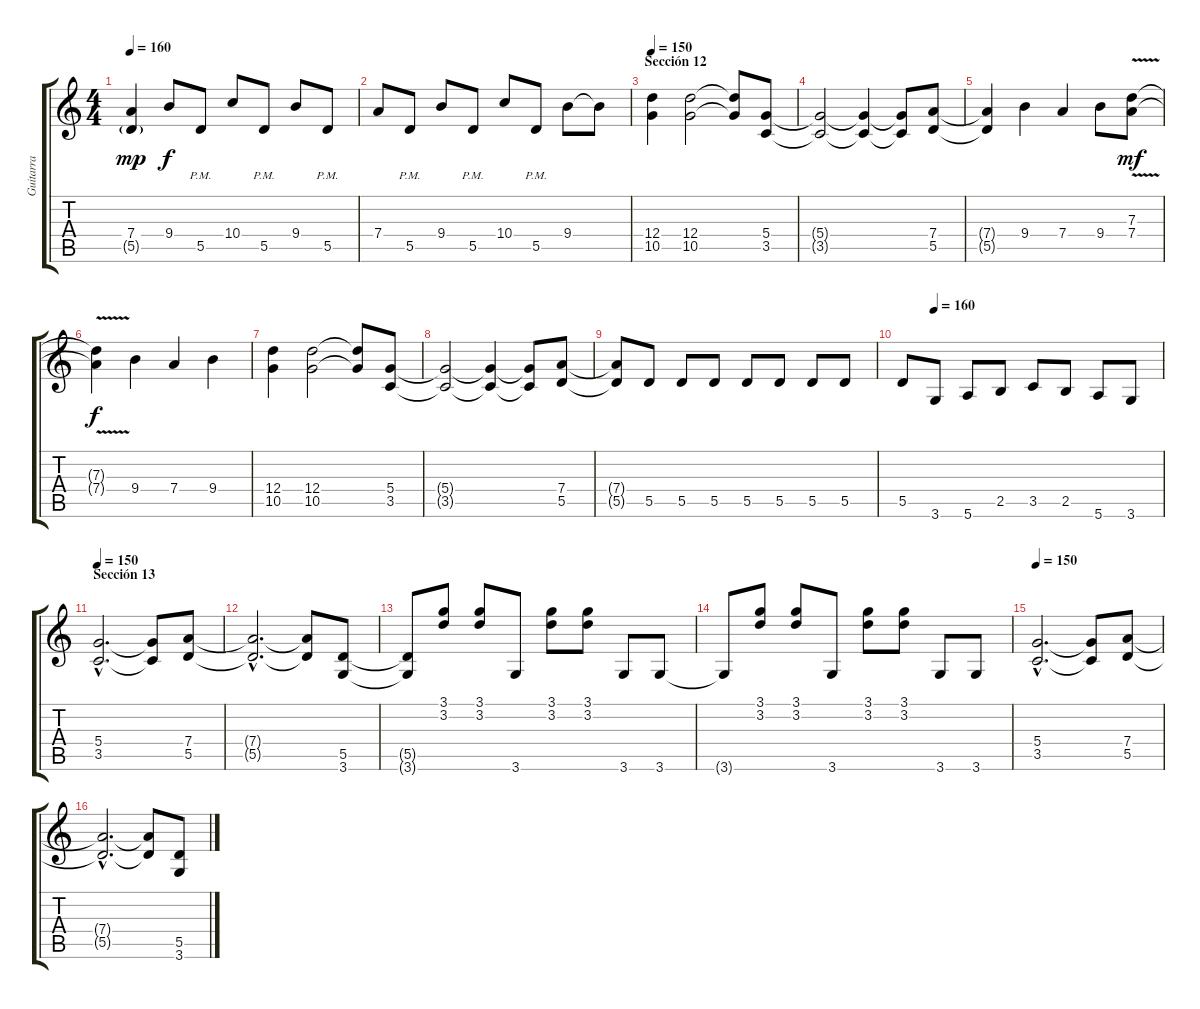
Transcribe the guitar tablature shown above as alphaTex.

\track ("Guitarra" "Guitarra") {instrument distortionguitar}
\staff {score tabs}
\tuning (E4 B3 G3 D3 A2 E2) {hide}
\ts (4 4)
\tempo 160
\clef g2
\ks c
(7.4{t} 5.5{g}).4{dy mp} 9.4.8{dy f} 5.5{pm}.8 10.4.8 5.5{pm}.8 9.4.8 5.5{pm}.8 |
7.4.8 5.5{pm}.8 9.4.8 5.5{pm}.8 10.4.8 5.5{pm}.8 9.4.8 9.4{t}.8 |
\section ("" "Sección 12")
\tempo 150
(12.4 10.5).4 (12.4 10.5).2 (12.4{t} 10.5{t}).8 (5.4 3.5).8 |
(5.4{t} 3.5{t}).2 (5.4{t} 3.5{t}).4 (5.4{t} 3.5{t}).8 (7.4 5.5).8 |
(7.4{t} 5.5{t}).4 9.4.4 7.4.4 9.4.8 (7.3{v} 7.4{v}).8{dy mf} |
(7.3{t} 7.4{t}).4{dy f} 9.4.4 7.4.4 9.4.4 |
(12.4 10.5).4 (12.4 10.5).2 (12.4{t} 10.5{t}).8 (5.4 3.5).8 |
(5.4{t} 3.5{t}).2 (5.4{t} 3.5{t}).4 (5.4{t} 3.5{t}).8 (7.4 5.5).8 |
(7.4{t} 5.5{t}).8 5.5.8 5.5.8 5.5.8 5.5.8 5.5.8 5.5.8 5.5.8 |
\tempo (160 0.125)
5.5.8 3.6.8{volume 16} 5.6.8 2.5.8 3.5.8 2.5.8 5.6.8 3.6.8 |
\section ("" "Sección 13")
\tempo 150
(5.4{hac} 3.5{hac}).2{d} (5.4{t} 3.5{t}).8 (7.4 5.5).8 |
(7.4{hac t} 5.5{hac t}).2{d} (7.4{t} 5.5{t}).8 (5.5 3.6).8 |
(5.5{t} 3.6{t}).8 (3.1 3.2).8 (3.1 3.2).8 3.6.8 (3.1 3.2).8 (3.1 3.2).8 3.6.8 3.6.8 |
3.6{t}.8 (3.1 3.2).8 (3.1 3.2).8 3.6.8 (3.1 3.2).8 (3.1 3.2).8 3.6.8 3.6.8 |
\tempo 150
(5.4{hac} 3.5{hac}).2{d} (5.4{t} 3.5{t}).8 (7.4 5.5).8 |
(7.4{hac t} 5.5{hac t}).2{d} (7.4{t} 5.5{t}).8 (5.5 3.6).8
